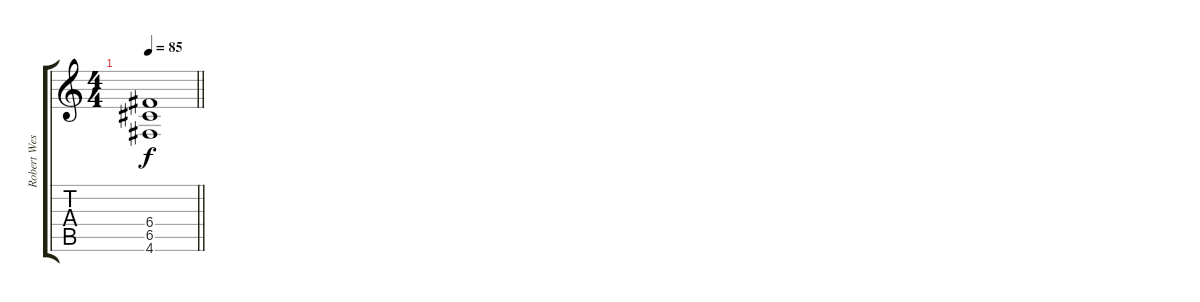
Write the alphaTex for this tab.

\track ("Robert Westerholt - Dist 1" "Robert Wes") {instrument distortionguitar}
\staff {score tabs}
\tuning (D4 A3 F3 C3 G2 D2) {hide}
\ts (4 4)
\tempo 85
\clef g2
\barLineRight lightlight
\ks c
(6.4{t} 6.5{t} 4.6{t}).1{dy f}
